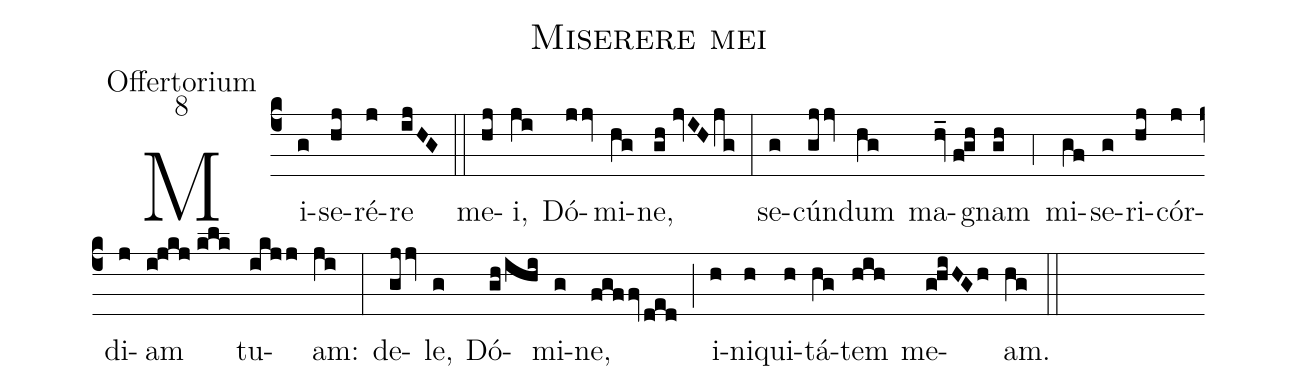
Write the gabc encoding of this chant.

name:Miserere mei;
office-part:Offertorium;
mode:8;
%%
(c4) Mi(g)se(hj)ré(j)re(ijHG) (::)
me(hj)i,(ji) Dó(jjv)mi(hg)ne,(gh//jvIH/jg) (:)
se(g)cún(gjjv)dum(hg) ma(hv_//f!gh)gnam(gh) (,4) mi(gf)se(g)ri(hj)cór(j)di(j)am(i!jkj//klk) tu(ikjj)am:(ji) (:)
de(gjjv)le,(g) Dó(gh/ihi)mi(g)ne,(fgffv/ded) (;) i(h)ni(h)qui(h)tá(hg)tem(hih) me(g!hiHGh)am.(hg) (::)
